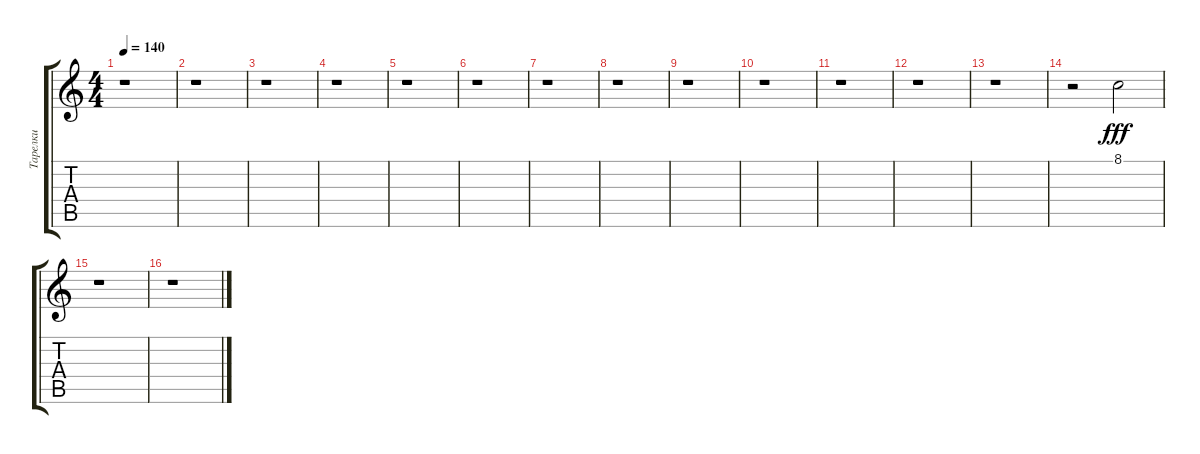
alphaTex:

\track ("Тарелки" "Тарелки") {instrument reversecymbal}
\staff {score tabs}
\tuning (E4 B3 G3 D3 A2 E2) {hide}
\ts (4 4)
\tempo 140
\clef g2
\ks c
r.1{dy fff} |
r.1 |
r.1 |
r.1 |
r.1 |
r.1 |
r.1 |
r.1 |
r.1 |
r.1 |
r.1 |
r.1 |
r.1 |
r.2 8.1.2 |
r.1 |
r.1
